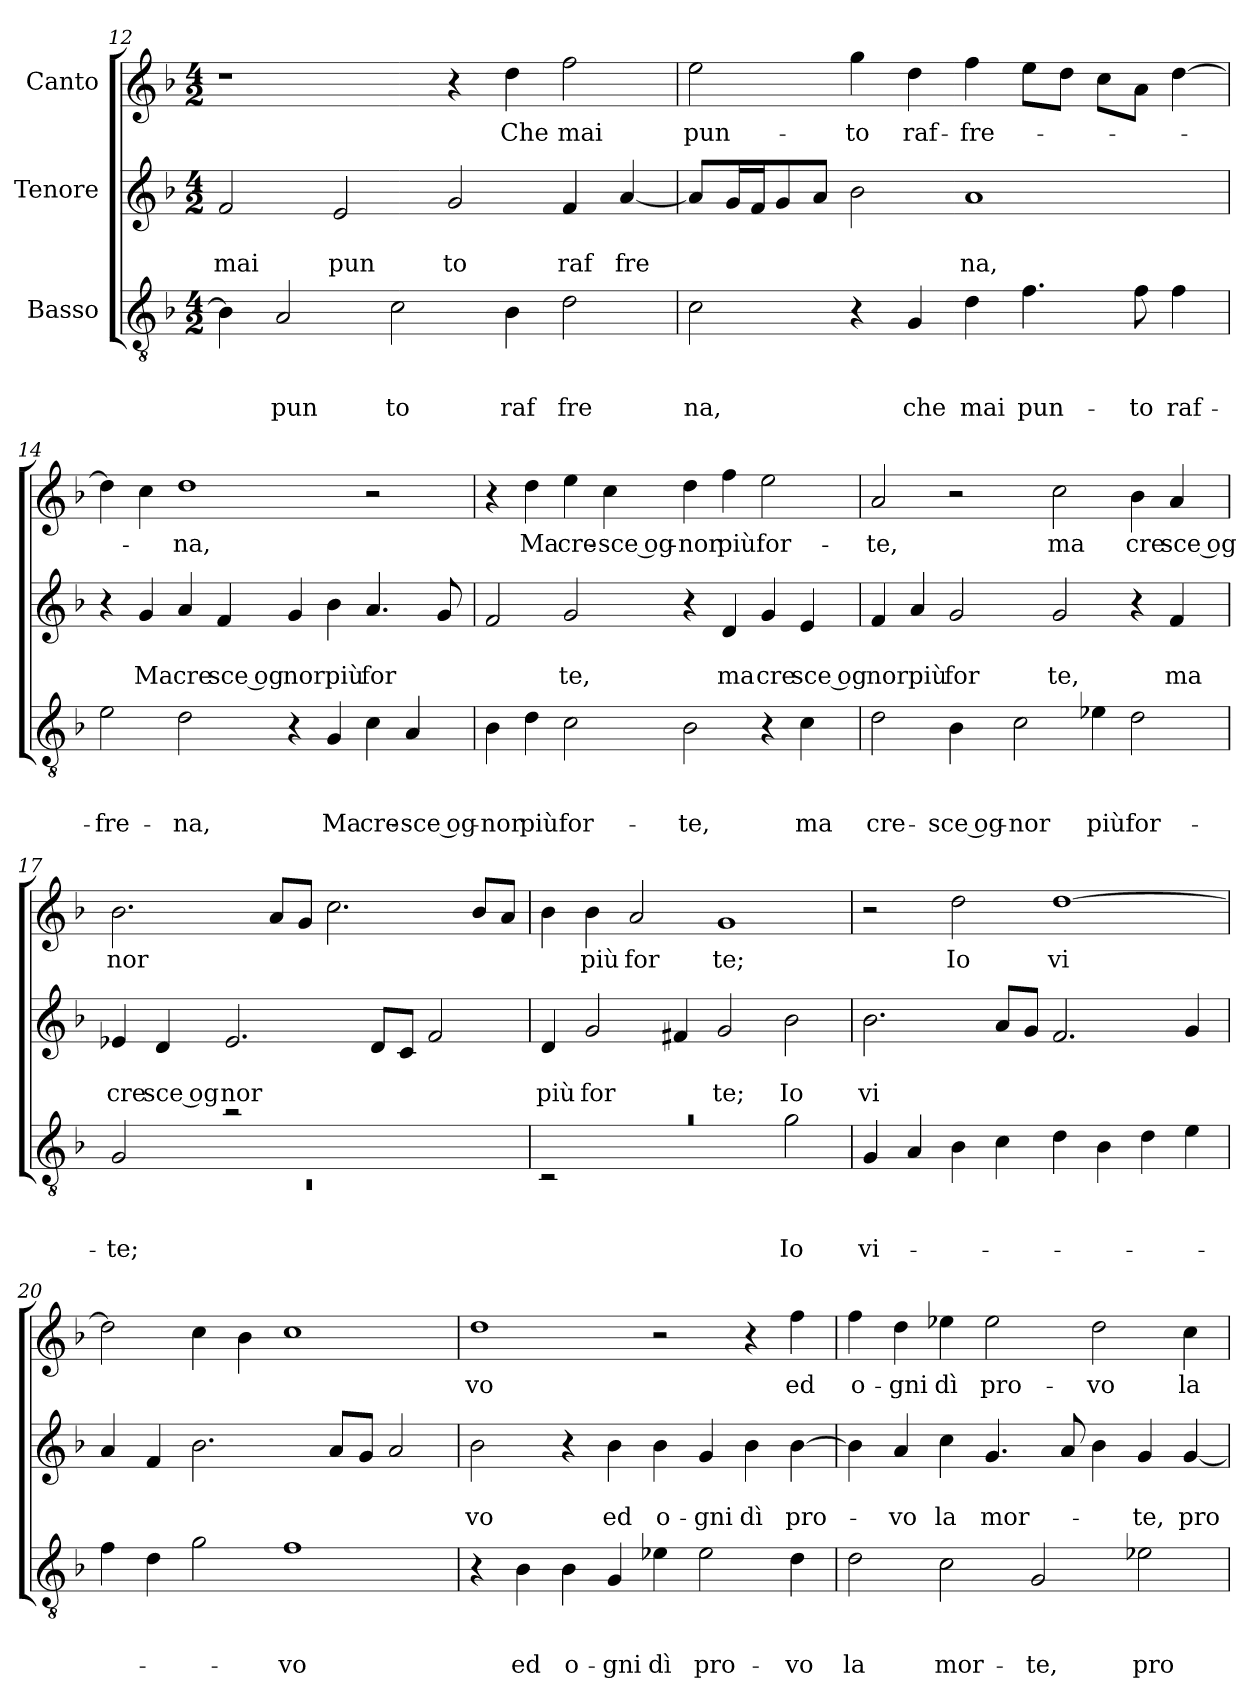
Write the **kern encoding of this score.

**kern	**text	**text	**text	**kern	**text	**text	**kern	**text
*part3	*part3	*part3	*part3	*part2	*part2	*part2	*part1	*part1
*staff3	*staff3	*staff3	*staff3	*staff2	*staff2	*staff2	*staff1	*staff1
*I"Basso	*	*	*	*I"Tenore	*	*	*I"Canto	*
*clefGv2	*	*	*	*clefG2	*	*	*clefG2	*
*k[b-]	*	*	*	*k[b-]	*	*	*k[b-]	*
*F:	*	*	*	*F:	*	*	*F:	*
*M4/2	*	*	*	*M4/2	*	*	*M4/2	*
=12	=12	=12	=12	=12	=12	=12	=12	=12
!	!	!	!	!	!	!LO:LY:b	!	!
4B-\]	.	.	.	2f/	.	mai	1r	.
!	!	!	!LO:LY:b	!	!	!	!	!
2A/	.	.	pun	.	.	.	.	.
!	!	!	!	!	!	!LO:LY:b	!	!
.	.	.	.	2e/	.	pun	.	.
!	!	!	!LO:LY:b	!	!	!	!	!
2c\	.	.	to	.	.	.	.	.
!	!	!	!	!	!	!LO:LY:b	!	!
.	.	.	.	2g/	.	to	4r	.
!	!	!	!LO:LY:b	!	!	!	!	!LO:LY:b
4B-\	.	.	raf	.	.	.	4dd\	Che
!	!	!	!LO:LY:b	!	!	!LO:LY:b	!	!LO:LY:b
2d\	.	.	fre	4f/	.	raf	2ff\	mai
!	!	!	!	!	!	!LO:LY:b	!	!
.	.	.	.	[<4a/	.	fre	.	.
!!LO:PB:g=z
=13	=13	=13	=13	=13	=13	=13	=13	=13
!	!	!	!LO:LY:b	!	!	!	!	!LO:LY:b
2c\	.	.	na,	8a/L]	.	.	2ee\	pun-
.	.	.	.	16g/L	.	.	.	.
.	.	.	.	16f/J	.	.	.	.
.	.	.	.	8g/	.	.	.	.
.	.	.	.	8a/J	.	.	.	.
!	!	!	!	!	!	!	!	!LO:LY:b
4r	.	.	.	2b-\	.	.	4gg\	-to
!	!	!	!LO:LY:b	!	!	!	!	!LO:LY:b
4G/	.	.	che	.	.	.	4dd\	raf-
!	!	!	!LO:LY:b	!	!	!LO:LY:b	!	!LO:LY:b
4d\	.	.	mai	1a	.	na,	4ff\	-fre-
!	!	!	!LO:LY:b	!	!	!	!	!
4.f\	.	.	pun-	.	.	.	8ee\L	.
.	.	.	.	.	.	.	8dd\J	.
.	.	.	.	.	.	.	8cc\L	.
!	!	!	!LO:LY:b	!	!	!	!	!
8f\	.	.	-to	.	.	.	8a\J	.
!	!	!	!LO:LY:b	!	!	!	!	!
4f\	.	.	raf-	.	.	.	[>4dd\	.
=14	=14	=14	=14	=14	=14	=14	=14	=14
!	!	!	!LO:LY:b	!	!	!	!	!
2e\	.	.	-fre-	4r	.	.	4dd\]	.
!	!	!	!	!	!	!LO:LY:b	!	!
.	.	.	.	4g/	.	Ma	4cc\	.
!	!	!	!LO:LY:b	!	!	!LO:LY:b	!	!LO:LY:b
2d\	.	.	-na,	4a/	.	cre	1dd	-na,
!	!	!	!	!	!	!LO:LY:b:rj	!	!
.	.	.	.	4f/	.	sce og	.	.
!	!	!	!	!	!	!LO:LY:b	!	!
4r	.	.	.	4g/	.	norpiù	.	.
!	!	!	!LO:LY:b	!	!	!	!	!
4G/	.	.	Ma	4b-\	.	.	.	.
!	!	!	!LO:LY:b	!	!	!LO:LY:b	!	!
4c\	.	.	cre-	4.a/	.	for	2r	.
!	!	!	!LO:LY:b:rj	!	!	!	!	!
4A/	.	.	-sce og-	.	.	.	.	.
.	.	.	.	8g/	.	.	.	.
=15	=15	=15	=15	=15	=15	=15	=15	=15
!	!	!	!LO:LY:b	!	!	!	!	!
4B-\	.	.	-nor	2f/	.	.	4r	.
!	!	!	!LO:LY:b	!	!	!	!	!LO:LY:b
4d\	.	.	più	.	.	.	4dd\	Ma
!	!	!	!LO:LY:b	!	!	!LO:LY:b	!	!LO:LY:b
2c\	.	.	for-	2g/	.	te,	4ee\	cre-
!	!	!	!	!	!	!	!	!LO:LY:b:rj
.	.	.	.	.	.	.	4cc\	-sce og-
!	!	!	!LO:LY:b	!	!	!	!	!LO:LY:b
2B-\	.	.	-te,	4r	.	.	4dd\	-nor
!	!	!	!	!	!	!LO:LY:b	!	!LO:LY:b
.	.	.	.	4d/	.	ma	4ff\	più
!	!	!	!	!	!	!LO:LY:b	!	!LO:LY:b
4r	.	.	.	4g/	.	cre	2ee\	for-
!	!	!	!LO:LY:b	!	!	!LO:LY:b:rj	!	!
4c\	.	.	ma	4e/	.	sce og	.	.
!!LO:LB:g=z
=16	=16	=16	=16	=16	=16	=16	=16	=16
!	!	!	!LO:LY:b	!	!	!LO:LY:b	!	!LO:LY:b
2d\	.	.	cre-	4f/	.	norpiù	2a/	-te,
.	.	.	.	4a/	.	.	.	.
!	!	!	!LO:LY:b:rj	!	!	!LO:LY:b	!	!
4B-\	.	.	-sce og-	2g/	.	for	2r	.
!	!	!	!LO:LY:b	!	!	!	!	!
2c\	.	.	-nor	.	.	.	.	.
!	!	!	!	!	!	!LO:LY:b	!	!LO:LY:b
.	.	.	.	2g/	.	te,	2cc\	ma
!	!	!	!LO:LY:b	!	!	!	!	!
4e-X\	.	.	più	.	.	.	.	.
!	!	!	!LO:LY:b	!	!	!	!	!LO:LY:b
2d\	.	.	for-	4r	.	.	4b-\	cre
!	!	!	!	!	!	!LO:LY:b	!	!LO:LY:b:rj
.	.	.	.	4f/	.	ma	4a/	sce og
=17	=17	=17	=17	=17	=17	=17	=17	=17
*^	*	*	*	*	*	*	*	*
!	!LO:N:vis=1	!	!	!LO:LY:b	!	!	!LO:LY:b	!	!LO:LY:b
2G/	0rC	.	.	-te;	4e-X/	.	cre	2.b-\	nor
!	!	!	!	!	!	!	!LO:LY:b:rj	!	!
.	.	.	.	.	4d/	.	sce og	.	.
!	!	!	!	!	!	!	!LO:LY:b	!	!
2ra	.	.	.	.	2.e-/	.	nor	.	.
.	.	.	.	.	.	.	.	8a/L	.
.	.	.	.	.	.	.	.	8g/J	.
1ryy	.	.	.	.	.	.	.	2.cc\	.
.	.	.	.	.	8d/L	.	.	.	.
.	.	.	.	.	8c/J	.	.	.	.
.	.	.	.	.	2f/	.	.	.	.
.	.	.	.	.	.	.	.	8b-/L	.
.	.	.	.	.	.	.	.	8a/J	.
=18	=18	=18	=18	=18	=18	=18	=18	=18	=18
!LO:N:vis=1	!	!	!	!	!	!	!LO:LY:b	!	!
0ra	2rC	.	.	.	4d/	.	più	4b-\	.
!	!	!	!	!	!	!	!LO:LY:b	!	!LO:LY:b
.	.	.	.	.	2g/	.	for	4b-\	più
!	!	!	!	!	!	!	!	!	!LO:LY:b
.	1ryy	.	.	.	.	.	.	2a/	for
.	.	.	.	.	4f#/	.	.	.	.
!	!	!	!	!	!	!	!LO:LY:b	!	!LO:LY:b
.	.	.	.	.	2g/	.	te;	1g	te;
!	!	!	!	!LO:LY:b	!	!	!LO:LY:b	!	!
.	2g\	.	.	Io	2b-\	.	Io	.	.
=19	=19	=19	=19	=19	=19	=19	=19	=19	=19
!	!	!	!	!LO:LY:b	!	!	!LO:LY:b	!	!
*v	*v	*	*	*	*	*	*	*	*
4G/	.	.	vi-	2.b-\	.	vi	2r	.
4A/	.	.	.	.	.	.	.	.
!	!	!	!	!	!	!	!	!LO:LY:b
4B-\	.	.	.	.	.	.	2dd\	Io
4c\	.	.	.	8a/L	.	.	.	.
.	.	.	.	8g/J	.	.	.	.
!	!	!	!	!	!	!	!	!LO:LY:b
4d\	.	.	.	2.f/	.	.	[<1dd	vi
4B-\	.	.	.	.	.	.	.	.
4d\	.	.	.	.	.	.	.	.
4e\	.	.	.	4g/	.	.	.	.
!!LO:LB:g=z
=20	=20	=20	=20	=20	=20	=20	=20	=20
4f\	.	.	.	4a/	.	.	2dd\]	.
4d\	.	.	.	4f/	.	.	.	.
2g\	.	.	.	2.b-\	.	.	4cc\	.
.	.	.	.	.	.	.	4b-\	.
!	!	!	!LO:LY:b	!	!	!	!	!
1f	.	.	-vo	.	.	.	1cc	.
.	.	.	.	8a/L	.	.	.	.
.	.	.	.	8g/J	.	.	.	.
.	.	.	.	2a/	.	.	.	.
=21	=21	=21	=21	=21	=21	=21	=21	=21
!	!	!	!	!	!	!LO:LY:b	!	!LO:LY:b
4r	.	.	.	2b-\	.	vo	1dd	vo
!	!	!	!LO:LY:b	!	!	!	!	!
4B-\	.	.	ed	.	.	.	.	.
!	!	!	!LO:LY:b	!	!	!	!	!
4B-\	.	.	o-	4r	.	.	.	.
!	!	!	!LO:LY:b	!	!	!LO:LY:b	!	!
4G/	.	.	-gni	4b-\	.	ed	.	.
!	!	!	!LO:LY:b	!	!	!LO:LY:b	!	!
4e-X\	.	.	dì	4b-\	.	o-	2r	.
!	!	!	!LO:LY:b	!	!	!LO:LY:b	!	!
2e-\	.	.	pro-	4g/	.	-gni	.	.
!	!	!	!	!	!	!LO:LY:b	!	!
.	.	.	.	4b-\	.	dì	4r	.
!	!	!	!LO:LY:b	!	!	!LO:LY:b	!	!LO:LY:b
4d\	.	.	-vo	[>4b-\	.	pro-	4ff\	ed
=22	=22	=22	=22	=22	=22	=22	=22	=22
!	!	!	!LO:LY:b	!	!	!	!	!LO:LY:b
2d\	.	.	la	4b-\]	.	.	4ff\	o-
!	!	!	!	!	!	!LO:LY:b	!	!LO:LY:b
.	.	.	.	4a/	.	-vo	4dd\	-gni
!	!	!	!LO:LY:b	!	!	!LO:LY:b	!	!LO:LY:b
2c\	.	.	mor-	4cc\	.	la	4ee-X\	dì
!	!	!	!	!	!	!LO:LY:b	!	!LO:LY:b
.	.	.	.	4.g/	.	mor-	2ee-\	pro-
!	!	!	!LO:LY:b	!	!	!	!	!
2G/	.	.	-te,	.	.	.	.	.
.	.	.	.	8a/	.	.	.	.
!	!	!	!	!	!	!	!	!LO:LY:b
.	.	.	.	4b-\	.	.	2dd\	-vo
!	!	!	!LO:LY:b	!	!	!LO:LY:b	!	!
2e-X\	.	.	pro-	4g/	.	-te,	.	.
!	!	!	!	!	!	!LO:LY:b	!	!LO:LY:b
.	.	.	.	[<4g/	.	pro-	4cc\	la
=	=	=	=	=	=	=	=	=
*-	*-	*-	*-	*-	*-	*-	*-	*-
